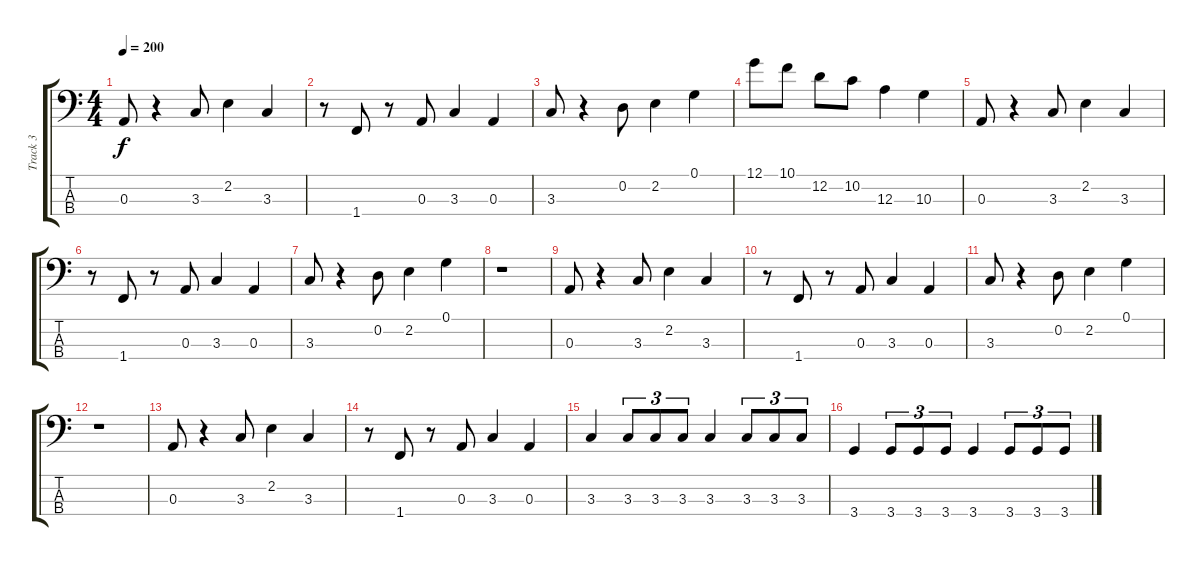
\track ("Track 3" "Track 3") {instrument electricbassfinger}
\staff {score tabs}
\tuning (G2 D2 A1 E1) {hide}
\ts (4 4)
\tempo 200
\clef f4
\ks c
0.3.8{dy f} r.4 3.3.8 2.2.4 3.3.4 |
r.8 1.4.8 r.8 0.3.8 3.3.4 0.3.4 |
3.3.8 r.4 0.2.8 2.2.4 0.1.4 |
12.1.8 10.1.8 12.2.8 10.2.8 12.3.4 10.3.4 |
0.3.8 r.4 3.3.8 2.2.4 3.3.4 |
r.8 1.4.8 r.8 0.3.8 3.3.4 0.3.4 |
3.3.8 r.4 0.2.8 2.2.4 0.1.4 |
r.1 |
0.3.8 r.4 3.3.8 2.2.4 3.3.4 |
r.8 1.4.8 r.8 0.3.8 3.3.4 0.3.4 |
3.3.8 r.4 0.2.8 2.2.4 0.1.4 |
r.1 |
0.3.8 r.4 3.3.8 2.2.4 3.3.4 |
r.8 1.4.8 r.8 0.3.8 3.3.4 0.3.4 |
3.3.4 3.3.8{tu (3 2)} 3.3.8{tu (3 2)} 3.3.8{tu (3 2)} 3.3.4 3.3.8{tu (3 2)} 3.3.8{tu (3 2)} 3.3.8{tu (3 2)} |
3.4.4 3.4.8{tu (3 2)} 3.4.8{tu (3 2)} 3.4.8{tu (3 2)} 3.4.4 3.4.8{tu (3 2)} 3.4.8{tu (3 2)} 3.4.8{tu (3 2)}
